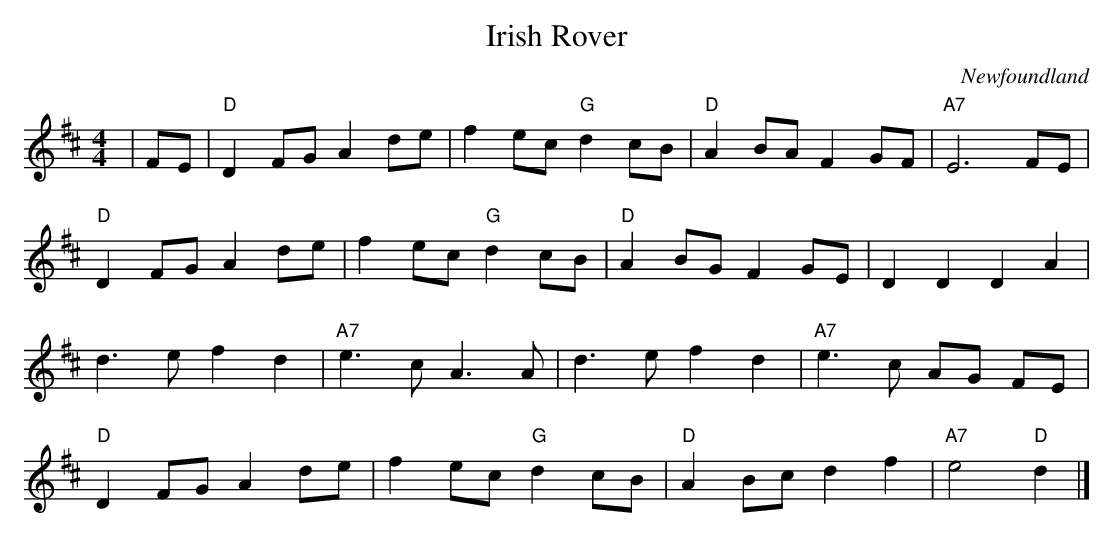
X:1
T:Irish Rover
C:Newfoundland
M:4/4
L:1/8
K:D
|FE | "D"D2 FG A2 de| f2 ec "G"d2 cB| "D"A2 BA F2 GF| "A7"E6 FE|
"D"D2 FG A2 de| f2 ec "G"d2 cB|"D"A2 BG F2 GE| D2 D2 D2 A2|
d3 e f2 d2|"A7"e3 c A3 A| d3 e f2 d2| "A7"e3 c AG FE|
"D"D2 FG A2 de|f2 ec "G"d2 cB|"D"A2 Bc d2 f2| "A7"e4 "D"d2|]
